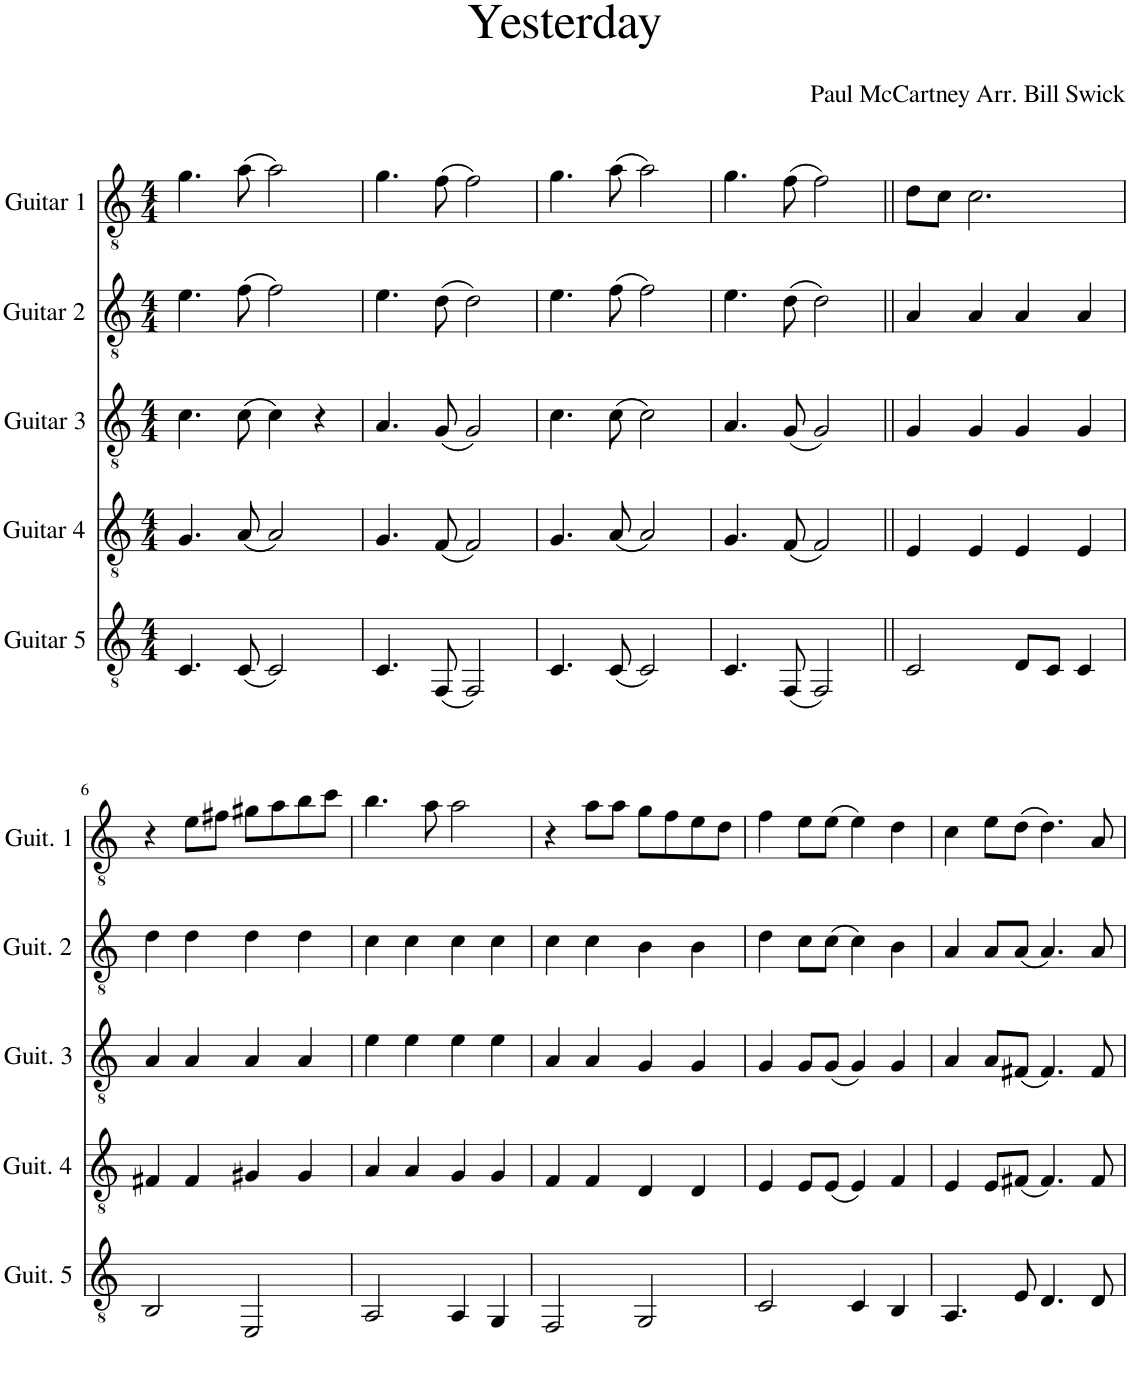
**kern	**kern	**kern	**kern	**kern
*part5	*part4	*part3	*part2	*part1
*staff5	*staff4	*staff3	*staff2	*staff1
*I"Guitar 5	*I"Guitar 4	*I"Guitar 3	*I"Guitar 2	*I"Guitar 1
*I'Guit. 5	*I'Guit. 4	*I'Guit. 3	*I'Guit. 2	*I'Guit. 1
*clefGv2	*clefGv2	*clefGv2	*clefGv2	*clefGv2
*k[]	*k[]	*k[]	*k[]	*k[]
*M4/4	*M4/4	*M4/4	*M4/4	*M4/4
=1	=1	=1	=1	=1
4.C/	4.G/	4.c\	4.e\	4.g\
(8C/	(8A/	(8c\	(8f\	(8a\
2C/)	2A/)	4c\)	2f\)	2a\)
.	.	4r	.	.
=2	=2	=2	=2	=2
4.C/	4.G/	4.A/	4.e\	4.g\
(8FF/	(8F/	(8G/	(8d\	(8f\
2FF/)	2F/)	2G/)	2d\)	2f\)
=3	=3	=3	=3	=3
4.C/	4.G/	4.c\	4.e\	4.g\
(8C/	(8A/	(8c\	(8f\	(8a\
2C/)	2A/)	2c\)	2f\)	2a\)
=4	=4	=4	=4	=4
4.C/	4.G/	4.A/	4.e\	4.g\
(8FF/	(8F/	(8G/	(8d\	(8f\
2FF/)	2F/)	2G/)	2d\)	2f\)
=5||	=5||	=5||	=5||	=5||
2C/	4E/	4G/	4A/	8d\L
.	.	.	.	8c\J
.	4E/	4G/	4A/	2.c\
8D/L	4E/	4G/	4A/	.
8C/J	.	.	.	.
4C/	4E/	4G/	4A/	.
!!LO:LB:g=z
=6	=6	=6	=6	=6
2BB/	4F#X/	4A/	4d\	4r
.	4F#/	4A/	4d\	8e\L
.	.	.	.	8f#X\J
2EE/	4G#X/	4A/	4d\	8g#X\L
.	.	.	.	8a\
.	4G#/	4A/	4d\	8b\
.	.	.	.	8cc\J
=7	=7	=7	=7	=7
2AA/	4A/	4e\	4c\	4.b\
.	4A/	4e\	4c\	.
.	.	.	.	8a\
4AA/	4G/	4e\	4c\	2a\
4GG/	4G/	4e\	4c\	.
=8	=8	=8	=8	=8
2FF/	4F/	4A/	4c\	4r
.	4F/	4A/	4c\	8a\L
.	.	.	.	8a\J
2GG/	4D/	4G/	4B\	8g\L
.	.	.	.	8f\
.	4D/	4G/	4B\	8e\
.	.	.	.	8d\J
=9	=9	=9	=9	=9
2C/	4E/	4G/	4d\	4f\
.	8E/L	8G/L	8c\L	8e\L
.	(8E/J	(8G/J	(8c\J	(8e\J
4C/	4E/)	4G/)	4c\)	4e\)
4BB/	4F/	4G/	4B\	4d\
=10	=10	=10	=10	=10
4.AA/	4E/	4A/	4A/	4c\
.	8E/L	8A/L	8A/L	8e\L
8E/	(8F#X/J	(8F#X/J	(8A/J	(8d\J
4.D/	4.F#/)	4.F#/)	4.A/)	4.d\)
8D/	8F#/	8F#/	8A/	8A/
=	=	=	=	=
*-	*-	*-	*-	*-
